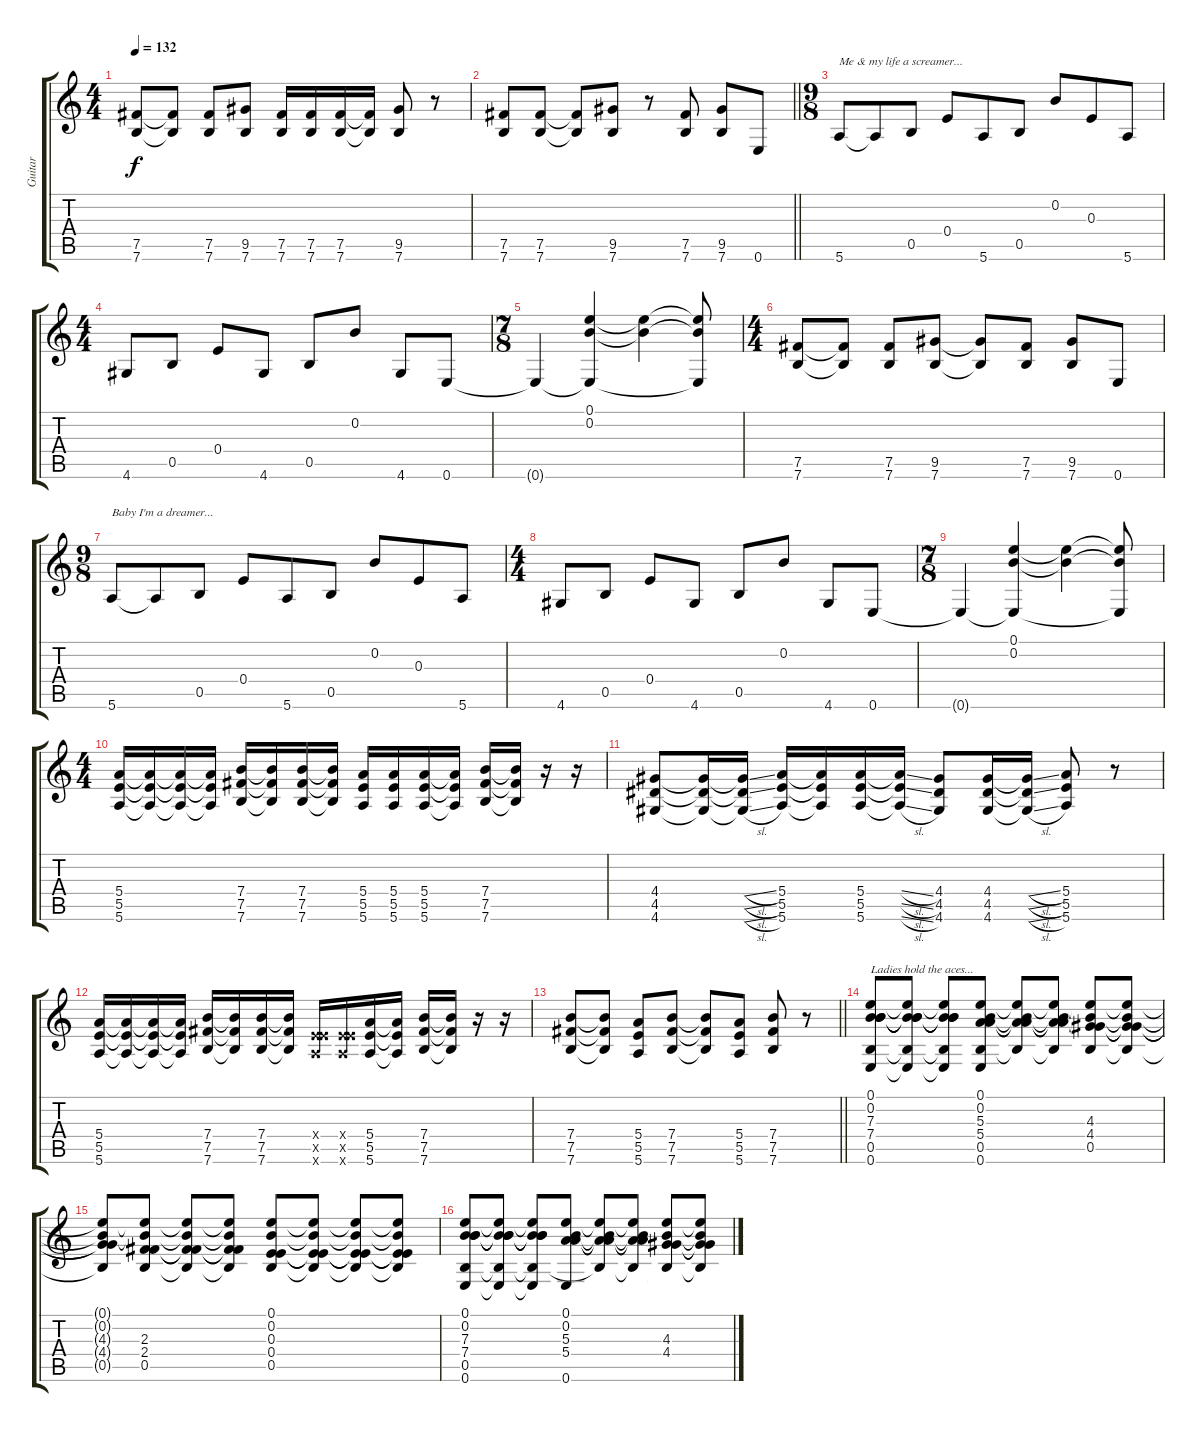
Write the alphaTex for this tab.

\track ("Guitar" "Guitar") {instrument distortionguitar}
\staff {score tabs}
\tuning (E4 B3 E3 E3 B2 E2) {hide}
\ts (4 4)
\tempo 132
\clef g2
\ks c
(7.5 7.6).8{dy f} (7.5{t} 7.6{t}).8 (7.5 7.6).8 (9.5 7.6).8 (7.5 7.6).16 (7.5 7.6).16 (7.5 7.6).16 (7.5{t} 7.6{t}).16 (9.5 7.6).8 r.8 |
\barLineRight lightlight
(7.5 7.6).8 (7.5 7.6).8 (7.5{t} 7.6{t}).8 (9.5 7.6).8 r.8 (7.5 7.6).8 (9.5 7.6).8 0.6.8 |
\ts (9 8)
5.6.8{txt "Me & my life a screamer..."} 5.6{t}.8 0.5.8 0.4.8 5.6.8 0.5.8 0.2.8 0.3.8 5.6.8 |
\ts (4 4)
4.6.8 0.5.8 0.4.8 4.6.8 0.5.8 0.2.8 4.6.8 0.6.8 |
\ts (7 8)
0.6{t}.4 (0.1 0.2 0.6{t}).4 (0.1{t} 0.2{t}).4 (0.1{t} 0.2{t} 0.6{t}).8 |
\ts (4 4)
(7.5 7.6).8 (7.5{t} 7.6{t}).8 (7.5 7.6).8 (9.5 7.6).8 (9.5{t} 7.6{t}).8 (7.5 7.6).8 (9.5 7.6).8 0.6.8 |
\ts (9 8)
5.6.8{txt "Baby I'm a dreamer..."} 5.6{t}.8 0.5.8 0.4.8 5.6.8 0.5.8 0.2.8 0.3.8 5.6.8 |
\ts (4 4)
4.6.8 0.5.8 0.4.8 4.6.8 0.5.8 0.2.8 4.6.8 0.6.8 |
\ts (7 8)
0.6{t}.4 (0.1 0.2 0.6{t}).4 (0.1{t} 0.2{t}).4 (0.1{t} 0.2{t} 0.6{t}).8 |
\ts (4 4)
(5.4 5.5 5.6).16 (5.4{t} 5.5{t} 5.6{t}).16 (5.4{t} 5.5{t} 5.6{t}).16 (5.4{t} 5.5{t} 5.6{t}).16 (7.4 7.5 7.6).16 (7.4{t} 7.5{t} 7.6{t}).16 (7.4 7.5 7.6).16 (7.4{t} 7.5{t} 7.6{t}).16 (5.4 5.5 5.6).16 (5.4 5.5 5.6).16 (5.4 5.5 5.6).16 (5.4{t} 5.5{t} 5.6{t}).16 (7.4 7.5 7.6).16 (7.4{t} 7.5{t} 7.6{t}).16 r.16 r.16 |
(4.4 4.5 4.6).8 (4.4{t} 4.5{t} 4.6{t}).16 (4.4{sl t} 4.5{sl t} 4.6{sl t}).16 (5.4 5.5 5.6).16 (5.4{t} 5.5{t} 5.6{t}).16 (5.4 5.5 5.6).16 (5.4{sl t} 5.5{sl t} 5.6{sl t}).16 (4.4 4.5 4.6).8 (4.4 4.5 4.6).16 (4.4{sl t} 4.5{sl t} 4.6{sl t}).16 (5.4 5.5 5.6).8 r.8 |
(5.4 5.5 5.6).16 (5.4{t} 5.5{t} 5.6{t}).16 (5.4{t} 5.5{t} 5.6{t}).16 (5.4{t} 5.5{t} 5.6{t}).16 (7.4 7.5 7.6).16 (7.4{t} 7.5{t} 7.6{t}).16 (7.4 7.5 7.6).16 (7.4{t} 7.5{t} 7.6{t}).16 (0.4{x} 5.5{x} 5.6{x}).16 (0.4{x} 5.5{x} 5.6{x}).16 (5.4 5.5 5.6).16 (5.4{t} 5.5{t} 5.6{t}).16 (7.4 7.5 7.6).16 (7.4{t} 7.5{t} 7.6{t}).16 r.16 r.16 |
\barLineRight lightlight
(7.4 7.5 7.6).8 (7.4{t} 7.5{t} 7.6{t}).8 (5.4 5.5 5.6).8 (7.4 7.5 7.6).8 (7.4{t} 7.5{t} 7.6{t}).8 (5.4 5.5 5.6).8 (7.4 7.5 7.6).8 r.8 |
(0.1 0.2 7.3 7.4 0.5 0.6).8{txt "Ladies hold the aces..."} (0.1{t} 0.2{t} 7.3{t} 7.4{t} 0.5{t} 0.6{t}).8 (0.1{t} 0.2{t} 7.3{t} 7.4{t} 0.5{t} 0.6{t}).8 (0.1 0.2 5.3 5.4 0.5 0.6).8 (0.1{t} 0.2{t} 5.3{t} 5.4{t} 0.5{t}).8 (0.1{t} 0.2{t} 5.3{t} 5.4{t} 0.5{t}).8 (0.1{t} 0.2{t} 4.3 4.4 0.5).8 (0.1{t} 0.2{t} 4.3{t} 4.4{t} 0.5{t}).8 |
(0.1{t} 0.2{t} 4.3{t} 4.4{t} 0.5{t}).8 (0.1{t} 0.2{t} 2.3 2.4 0.5).8 (0.1{t} 0.2{t} 2.3{t} 2.4{t} 0.5{t}).8 (0.1{t} 0.2{t} 2.3{t} 2.4{t} 0.5{t}).8 (0.1 0.2 0.3 0.4 0.5).8 (0.1{t} 0.2{t} 0.3{t} 0.4{t} 0.5{t}).8 (0.1{t} 0.2{t} 0.3{t} 0.4{t} 0.5{t}).8 (0.1{t} 0.2{t} 0.3{t} 0.4{t} 0.5{t}).8 |
(0.1 0.2 7.3 7.4 0.5 0.6).8 (0.1{t} 0.2{t} 7.3{t} 7.4{t} 0.5{t} 0.6{t}).8 (0.1{t} 0.2{t} 7.3{t} 7.4{t} 0.5{t} 0.6{t}).8 (0.1 0.2 5.3 5.4 0.6).8 (0.1{t} 0.2{t} 5.3{t} 5.4{t} 0.5{t}).8 (0.1{t} 0.2{t} 5.3{t} 5.4{t} 0.5{t}).8 (0.1{t} 0.2{t} 4.3 4.4 0.5{t}).8 (0.1{t} 0.2{t} 4.3{t} 4.4{t} 0.5{t}).8
